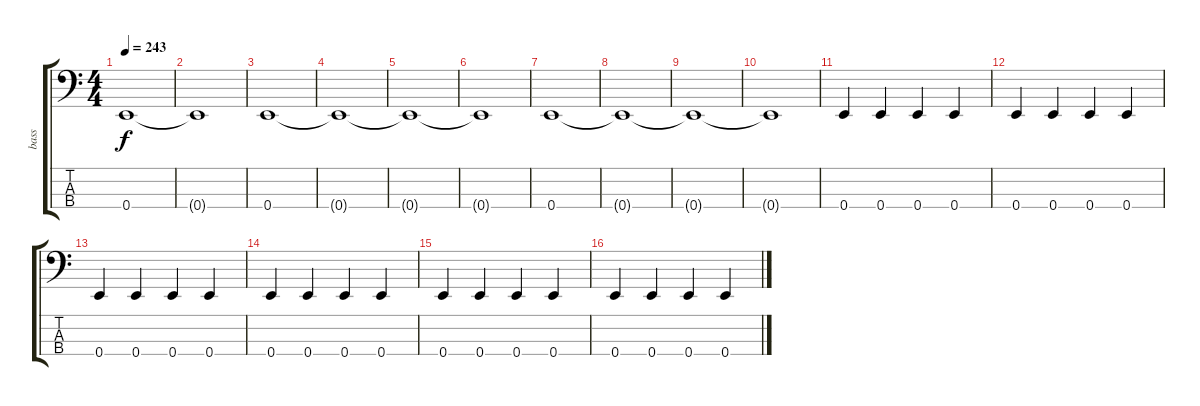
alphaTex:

\track ("bass" "bass") {instrument electricbassfinger}
\staff {score tabs}
\tuning (G2 D2 A1 E1) {hide}
\ts (4 4)
\tempo 243
\clef f4
\ks c
0.4{t}.1{dy f} |
0.4{t}.1 |
0.4.1 |
0.4{t}.1 |
0.4{t}.1 |
0.4{t}.1 |
0.4.1 |
0.4{t}.1 |
0.4{t}.1 |
0.4{t}.1 |
0.4.4 0.4.4 0.4.4 0.4.4 |
0.4.4 0.4.4 0.4.4 0.4.4 |
0.4.4 0.4.4 0.4.4 0.4.4 |
0.4.4 0.4.4 0.4.4 0.4.4 |
0.4.4 0.4.4 0.4.4 0.4.4 |
0.4.4 0.4.4 0.4.4 0.4.4
